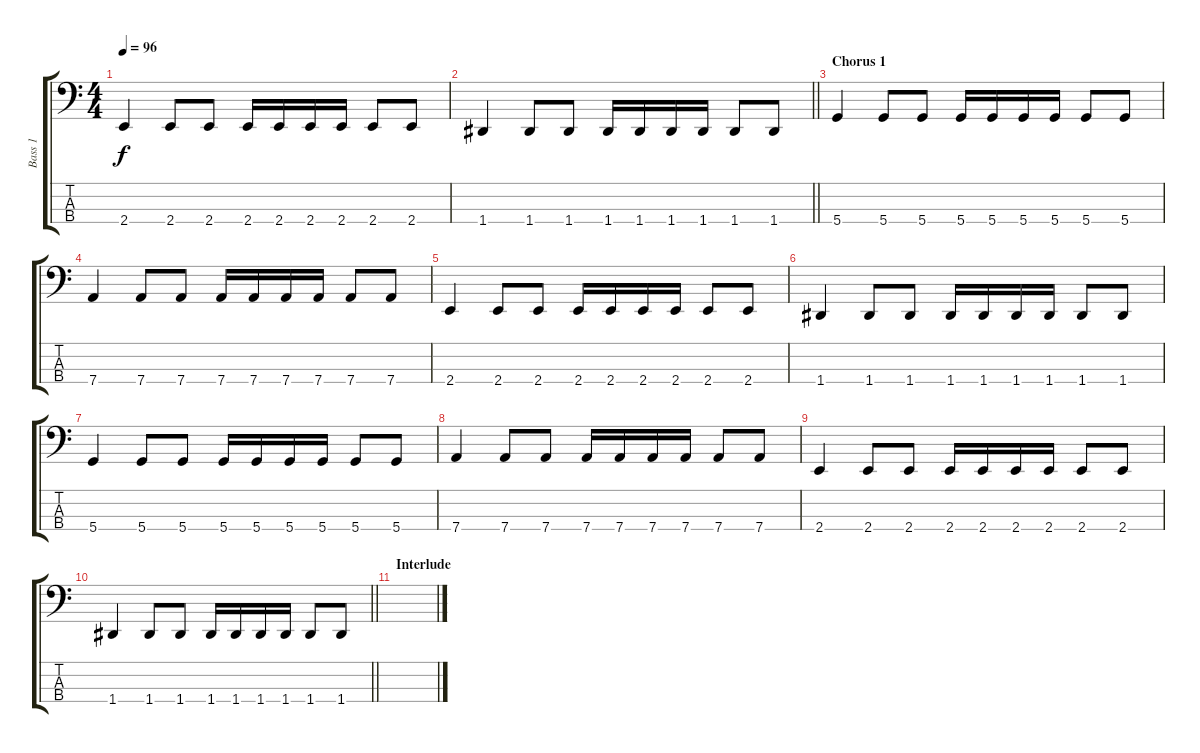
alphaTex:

\track ("Bass 1" "Bass 1") {instrument distortionguitar}
\staff {score tabs}
\tuning (G2 D2 A1 D1) {hide}
\ts (4 4)
\tempo 96
\clef f4
\ks c
2.4.4{dy f} 2.4.8 2.4.8 2.4.16 2.4.16 2.4.16 2.4.16 2.4.8 2.4.8 |
\barLineRight lightlight
1.4.4 1.4.8 1.4.8 1.4.16 1.4.16 1.4.16 1.4.16 1.4.8 1.4.8 |
\section ("" "Chorus 1")
5.4.4 5.4.8 5.4.8 5.4.16 5.4.16 5.4.16 5.4.16 5.4.8 5.4.8 |
7.4.4 7.4.8 7.4.8 7.4.16 7.4.16 7.4.16 7.4.16 7.4.8 7.4.8 |
2.4.4 2.4.8 2.4.8 2.4.16 2.4.16 2.4.16 2.4.16 2.4.8 2.4.8 |
1.4.4 1.4.8 1.4.8 1.4.16 1.4.16 1.4.16 1.4.16 1.4.8 1.4.8 |
5.4.4 5.4.8 5.4.8 5.4.16 5.4.16 5.4.16 5.4.16 5.4.8 5.4.8 |
7.4.4 7.4.8 7.4.8 7.4.16 7.4.16 7.4.16 7.4.16 7.4.8 7.4.8 |
2.4.4 2.4.8 2.4.8 2.4.16 2.4.16 2.4.16 2.4.16 2.4.8 2.4.8 |
\barLineRight lightlight
1.4.4 1.4.8 1.4.8 1.4.16 1.4.16 1.4.16 1.4.16 1.4.8 1.4.8 |
\section ("" "Interlude")
